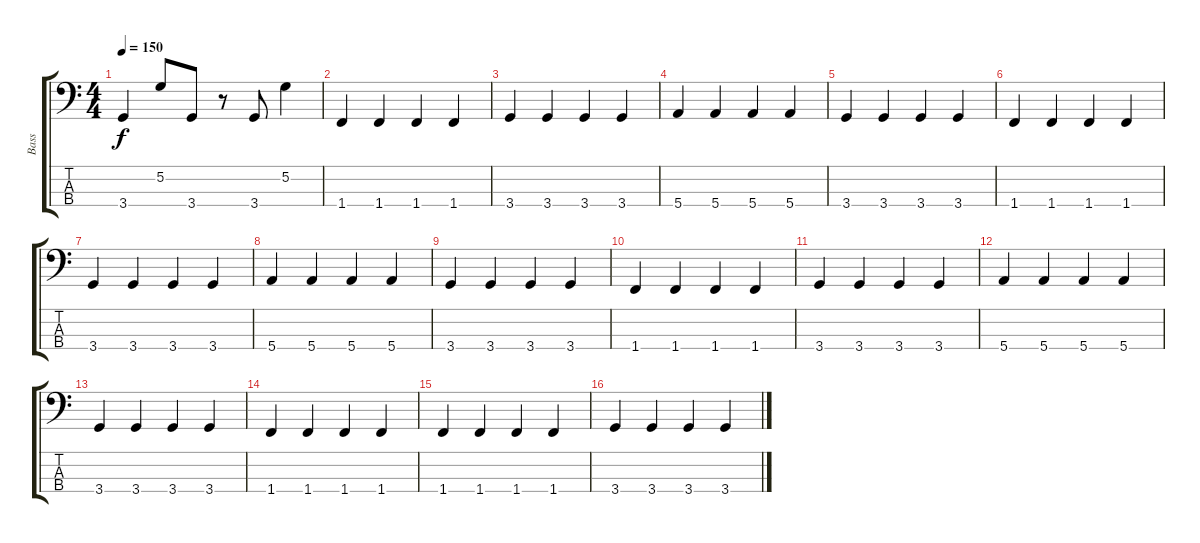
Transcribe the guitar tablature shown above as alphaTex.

\track ("Bass" "Bass") {instrument electricbassfinger}
\staff {score tabs}
\tuning (G2 D2 A1 E1) {hide}
\ts (4 4)
\tempo 150
\clef f4
\ks c
3.4.4{dy f} 5.2.8 3.4.8 r.8 3.4.8 5.2.4 |
1.4.4 1.4.4 1.4.4 1.4.4 |
3.4.4 3.4.4 3.4.4 3.4.4 |
5.4.4 5.4.4 5.4.4 5.4.4 |
3.4.4 3.4.4 3.4.4 3.4.4 |
1.4.4 1.4.4 1.4.4 1.4.4 |
3.4.4 3.4.4 3.4.4 3.4.4 |
5.4.4 5.4.4 5.4.4 5.4.4 |
3.4.4 3.4.4 3.4.4 3.4.4 |
1.4.4 1.4.4 1.4.4 1.4.4 |
3.4.4 3.4.4 3.4.4 3.4.4 |
5.4.4 5.4.4 5.4.4 5.4.4 |
3.4.4 3.4.4 3.4.4 3.4.4 |
1.4.4 1.4.4 1.4.4 1.4.4 |
1.4.4 1.4.4 1.4.4 1.4.4 |
3.4.4 3.4.4 3.4.4 3.4.4
